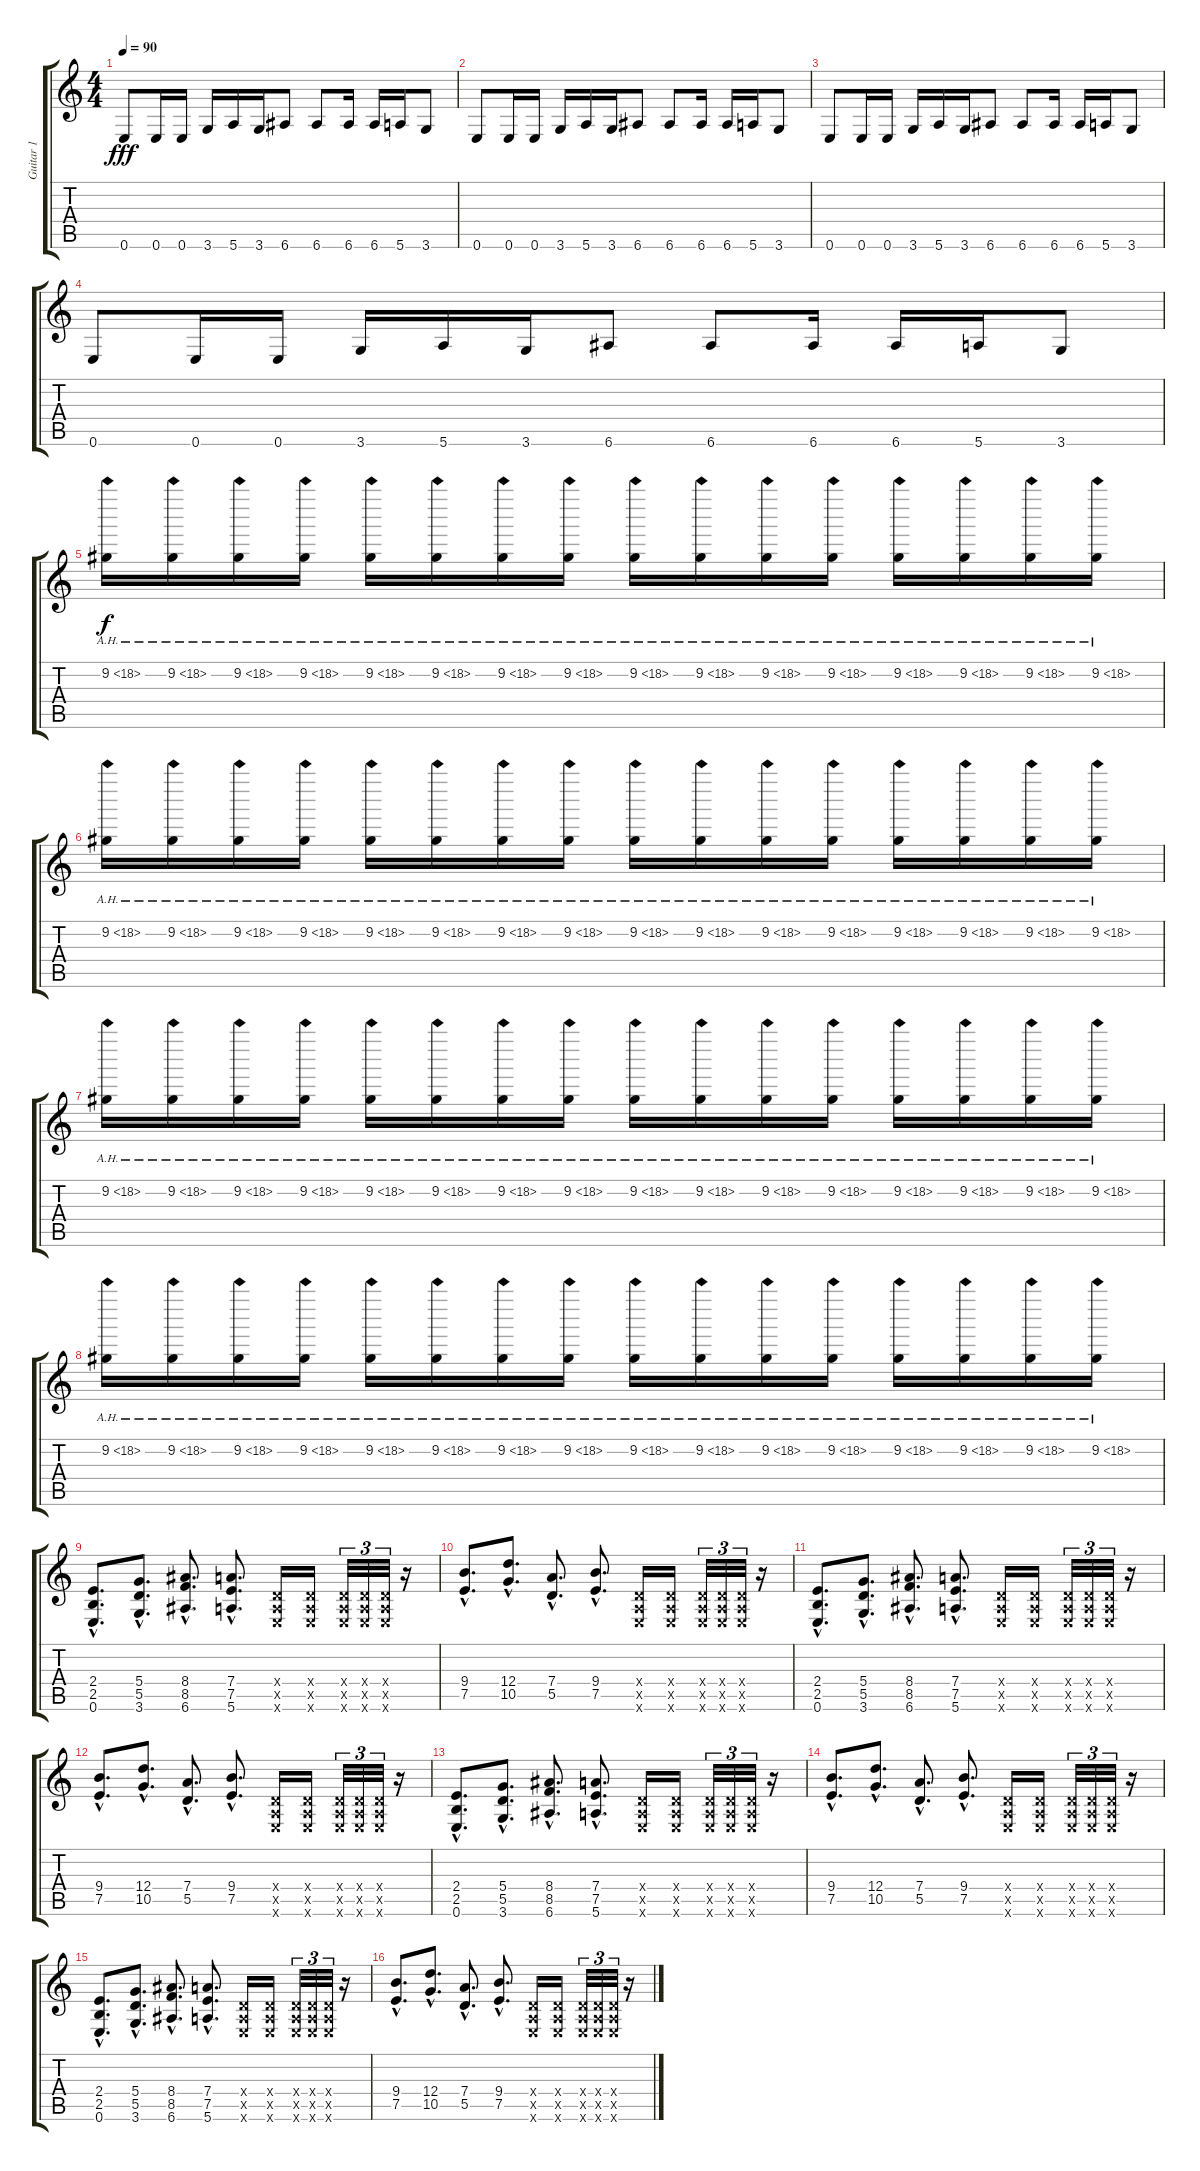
\track ("Guitar 1" "Guitar 1") {instrument overdrivenguitar}
\staff {score tabs}
\tuning (E4 B3 G3 D3 A2 E2) {hide}
\ts (4 4)
\tempo 90
\clef g2
\ks c
0.6.8{dy fff} 0.6.16 0.6.16 3.6.16 5.6.16 3.6.16 6.6.8 6.6.8 6.6.16 6.6.16 5.6.16 3.6.8 |
0.6.8 0.6.16 0.6.16 3.6.16 5.6.16 3.6.16 6.6.8 6.6.8 6.6.16 6.6.16 5.6.16 3.6.8 |
0.6.8 0.6.16 0.6.16 3.6.16 5.6.16 3.6.16 6.6.8 6.6.8 6.6.16 6.6.16 5.6.16 3.6.8 |
0.6.8 0.6.16 0.6.16 3.6.16 5.6.16 3.6.16 6.6.8 6.6.8 6.6.16 6.6.16 5.6.16 3.6.8 |
9.2{ah 9}.16{dy f} 9.2{ah 9}.16 9.2{ah 9}.16 9.2{ah 9}.16 9.2{ah 9}.16 9.2{ah 9}.16 9.2{ah 9}.16 9.2{ah 9}.16 9.2{ah 9}.16 9.2{ah 9}.16 9.2{ah 9}.16 9.2{ah 9}.16 9.2{ah 9}.16 9.2{ah 9}.16 9.2{ah 9}.16 9.2{ah 9}.16 |
9.2{ah 9}.16 9.2{ah 9}.16 9.2{ah 9}.16 9.2{ah 9}.16 9.2{ah 9}.16 9.2{ah 9}.16 9.2{ah 9}.16 9.2{ah 9}.16 9.2{ah 9}.16 9.2{ah 9}.16 9.2{ah 9}.16 9.2{ah 9}.16 9.2{ah 9}.16 9.2{ah 9}.16 9.2{ah 9}.16 9.2{ah 9}.16 |
9.2{ah 9}.16 9.2{ah 9}.16 9.2{ah 9}.16 9.2{ah 9}.16 9.2{ah 9}.16 9.2{ah 9}.16 9.2{ah 9}.16 9.2{ah 9}.16 9.2{ah 9}.16 9.2{ah 9}.16 9.2{ah 9}.16 9.2{ah 9}.16 9.2{ah 9}.16 9.2{ah 9}.16 9.2{ah 9}.16 9.2{ah 9}.16 |
9.2{ah 9}.16 9.2{ah 9}.16 9.2{ah 9}.16 9.2{ah 9}.16 9.2{ah 9}.16 9.2{ah 9}.16 9.2{ah 9}.16 9.2{ah 9}.16 9.2{ah 9}.16 9.2{ah 9}.16 9.2{ah 9}.16 9.2{ah 9}.16 9.2{ah 9}.16 9.2{ah 9}.16 9.2{ah 9}.16 9.2{ah 9}.16 |
(2.4{hac} 2.5{hac} 0.6{hac}).8{d} (5.4{hac} 5.5{hac} 3.6{hac}).8{d} (8.4{hac} 8.5{hac} 6.6{hac}).8{d} (7.4{hac} 7.5{hac} 5.6{hac}).8{d} (0.4{x} 0.5{x} 0.6{x}).16 (0.4{x} 0.5{x} 0.6{x}).16 (0.4{x} 0.5{x} 0.6{x}).32{tu (3 2)} (0.4{x} 0.5{x} 0.6{x}).32{tu (3 2)} (0.4{x} 0.5{x} 0.6{x}).32{tu (3 2)} r.16 |
(9.4{hac} 7.5{hac}).8{d} (12.4{hac} 10.5{hac}).8{d} (7.4{hac} 5.5{hac}).8{d} (9.4{hac} 7.5{hac}).8{d} (0.4{x} 0.5{x} 0.6{x}).16 (0.4{x} 0.5{x} 0.6{x}).16 (0.4{x} 0.5{x} 0.6{x}).32{tu (3 2)} (0.4{x} 0.5{x} 0.6{x}).32{tu (3 2)} (0.4{x} 0.5{x} 0.6{x}).32{tu (3 2)} r.16 |
(2.4{hac} 2.5{hac} 0.6{hac}).8{d} (5.4{hac} 5.5{hac} 3.6{hac}).8{d} (8.4{hac} 8.5{hac} 6.6{hac}).8{d} (7.4{hac} 7.5{hac} 5.6{hac}).8{d} (0.4{x} 0.5{x} 0.6{x}).16 (0.4{x} 0.5{x} 0.6{x}).16 (0.4{x} 0.5{x} 0.6{x}).32{tu (3 2)} (0.4{x} 0.5{x} 0.6{x}).32{tu (3 2)} (0.4{x} 0.5{x} 0.6{x}).32{tu (3 2)} r.16 |
(9.4{hac} 7.5{hac}).8{d} (12.4{hac} 10.5{hac}).8{d} (7.4{hac} 5.5{hac}).8{d} (9.4{hac} 7.5{hac}).8{d} (0.4{x} 0.5{x} 0.6{x}).16 (0.4{x} 0.5{x} 0.6{x}).16 (0.4{x} 0.5{x} 0.6{x}).32{tu (3 2)} (0.4{x} 0.5{x} 0.6{x}).32{tu (3 2)} (0.4{x} 0.5{x} 0.6{x}).32{tu (3 2)} r.16 |
(2.4{hac} 2.5{hac} 0.6{hac}).8{d} (5.4{hac} 5.5{hac} 3.6{hac}).8{d} (8.4{hac} 8.5{hac} 6.6{hac}).8{d} (7.4{hac} 7.5{hac} 5.6{hac}).8{d} (0.4{x} 0.5{x} 0.6{x}).16 (0.4{x} 0.5{x} 0.6{x}).16 (0.4{x} 0.5{x} 0.6{x}).32{tu (3 2)} (0.4{x} 0.5{x} 0.6{x}).32{tu (3 2)} (0.4{x} 0.5{x} 0.6{x}).32{tu (3 2)} r.16 |
(9.4{hac} 7.5{hac}).8{d} (12.4{hac} 10.5{hac}).8{d} (7.4{hac} 5.5{hac}).8{d} (9.4{hac} 7.5{hac}).8{d} (0.4{x} 0.5{x} 0.6{x}).16 (0.4{x} 0.5{x} 0.6{x}).16 (0.4{x} 0.5{x} 0.6{x}).32{tu (3 2)} (0.4{x} 0.5{x} 0.6{x}).32{tu (3 2)} (0.4{x} 0.5{x} 0.6{x}).32{tu (3 2)} r.16 |
(2.4{hac} 2.5{hac} 0.6{hac}).8{d} (5.4{hac} 5.5{hac} 3.6{hac}).8{d} (8.4{hac} 8.5{hac} 6.6{hac}).8{d} (7.4{hac} 7.5{hac} 5.6{hac}).8{d} (0.4{x} 0.5{x} 0.6{x}).16 (0.4{x} 0.5{x} 0.6{x}).16 (0.4{x} 0.5{x} 0.6{x}).32{tu (3 2)} (0.4{x} 0.5{x} 0.6{x}).32{tu (3 2)} (0.4{x} 0.5{x} 0.6{x}).32{tu (3 2)} r.16 |
(9.4{hac} 7.5{hac}).8{d} (12.4{hac} 10.5{hac}).8{d} (7.4{hac} 5.5{hac}).8{d} (9.4{hac} 7.5{hac}).8{d} (0.4{x} 0.5{x} 0.6{x}).16 (0.4{x} 0.5{x} 0.6{x}).16 (0.4{x} 0.5{x} 0.6{x}).32{tu (3 2)} (0.4{x} 0.5{x} 0.6{x}).32{tu (3 2)} (0.4{x} 0.5{x} 0.6{x}).32{tu (3 2)} r.16
